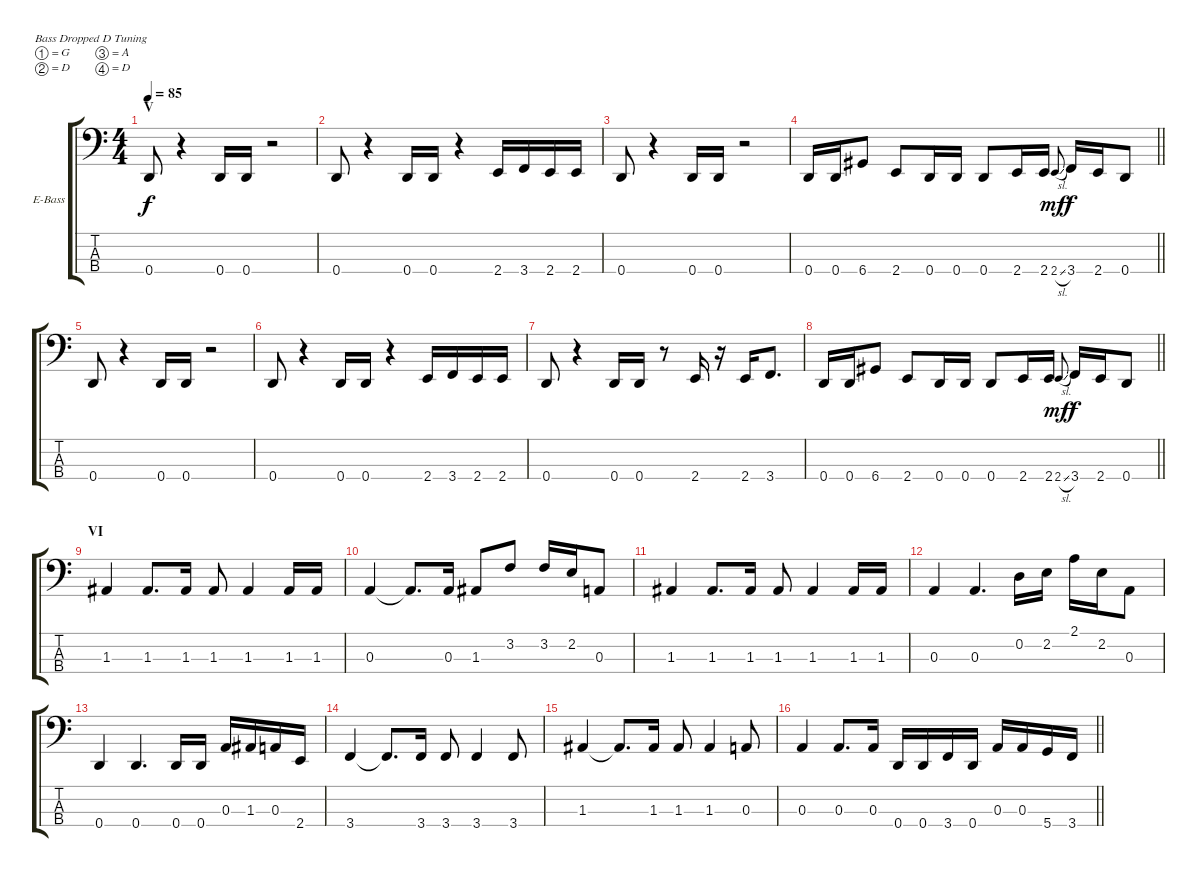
\bracketExtendMode groupsimilarinstruments
\firstSystemTrackNameOrientation horizontal
\otherSystemsTrackNameOrientation horizontal
\track ("Bass" "E-Bass") {instrument electricbassfinger}
\staff {score tabs}
\tuning (G2 D2 A1 D1)
\ts (4 4)
\section ("" "V")
\tempo 85
\clef f4
\ks c
0.4.8{dy f} r.4 0.4.16 0.4.16 r.2 |
0.4.8 r.4 0.4.16 0.4.16 r.4 2.4.16 3.4.16 2.4.16 2.4.16 |
0.4.8 r.4 0.4.16 0.4.16 r.2 |
\barLineRight lightlight
0.4.16 0.4.16 6.4.8 2.4.8 0.4.16 0.4.16 0.4.8 2.4.16 2.4.16 2.4{sl}.8{gr onbeat dy mf} 3.4.16{dy f} 2.4.16 0.4.8 |
0.4.8 r.4 0.4.16 0.4.16 r.2 |
0.4.8 r.4 0.4.16 0.4.16 r.4 2.4.16 3.4.16 2.4.16 2.4.16 |
0.4.8 r.4 0.4.16 0.4.16 r.8 2.4.16 r.16 2.4.16 3.4.8{d} |
\barLineRight lightlight
0.4.16 0.4.16 6.4.8 2.4.8 0.4.16 0.4.16 0.4.8 2.4.16 2.4.16 2.4{sl}.8{gr onbeat dy mf} 3.4.16{dy f} 2.4.16 0.4.8 |
\section ("" "VI")
1.3.4 1.3.8{d} 1.3.16 1.3.8 1.3.4 1.3.16 1.3.16 |
0.3.4 0.3{t}.8{d} 0.3.16 1.3.8 3.2.8 3.2.16 2.2.16 0.3.8 |
1.3.4 1.3.8{d} 1.3.16 1.3.8 1.3.4 1.3.16 1.3.16 |
0.3.4 0.3.4{d} 0.2.16 2.2.16 2.1.16 2.2.16 0.3.8 |
0.4.4 0.4.4{d} 0.4.16 0.4.16 0.3.16 1.3.16 0.3.16 2.4.16 |
3.4.4 3.4{t}.8{d} 3.4.16 3.4.8 3.4.4 3.4.8 |
1.3.4 1.3{t}.8{d} 1.3.16 1.3.8 1.3.4 0.3.8 |
\barLineRight lightlight
0.3.4 0.3.8{d} 0.3.16 0.4.16 0.4.16 3.4.16 0.4.16 0.3.16 0.3.16 5.4.16 3.4.16
